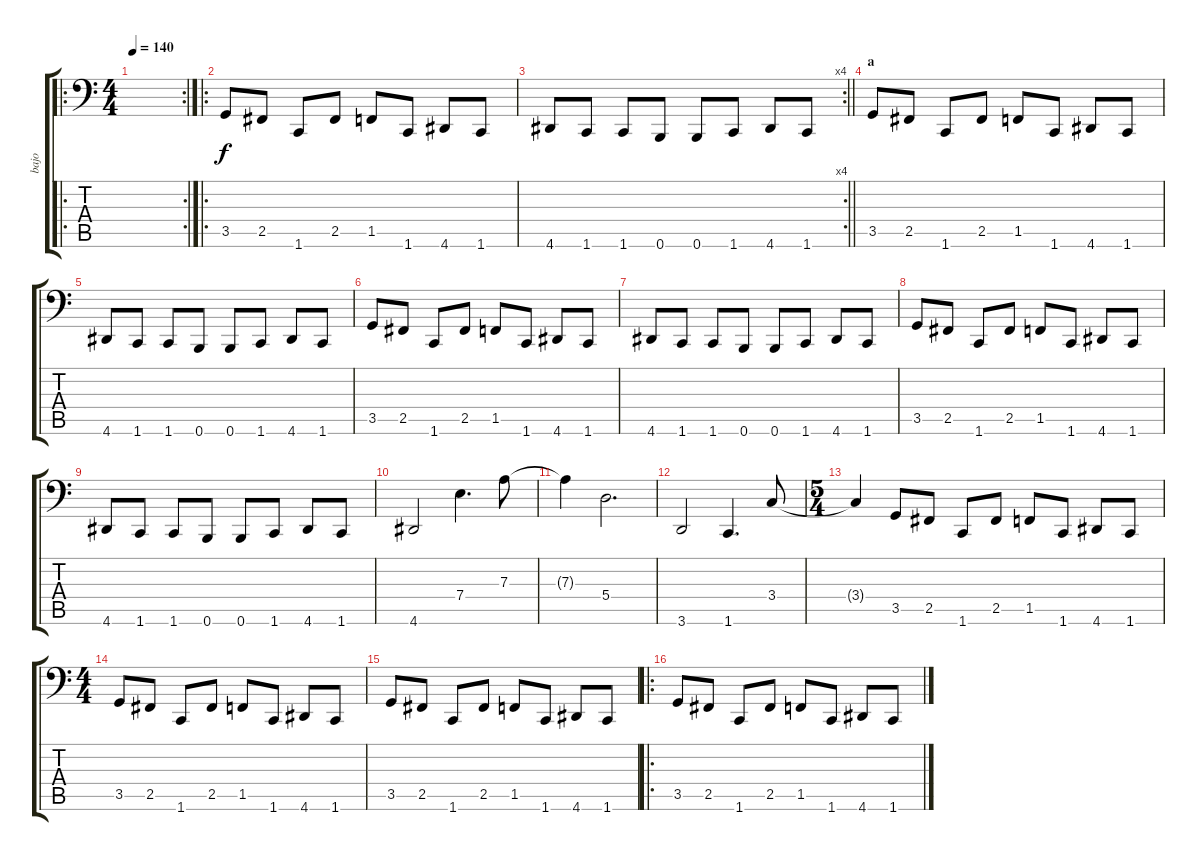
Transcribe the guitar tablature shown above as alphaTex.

\track ("bajo" "bajo") {instrument electricbassfinger}
\staff {score tabs}
\tuning (C3 G2 D2 A1 E1 B0) {hide}
\ro
\rc 2
\ts (4 4)
\tempo 140
\clef f4
\ks c
|
\ro
3.5.8 2.5.8 1.6.8 2.5.8 1.5.8 1.6.8 4.6.8 1.6.8 |
\rc 4
\barLineRight lightlight
4.6.8 1.6.8 1.6.8 0.6.8 0.6.8 1.6.8 4.6.8 1.6.8 |
\section ("" "a")
3.5.8 2.5.8 1.6.8 2.5.8 1.5.8 1.6.8 4.6.8 1.6.8 |
4.6.8 1.6.8 1.6.8 0.6.8 0.6.8 1.6.8 4.6.8 1.6.8 |
3.5.8 2.5.8 1.6.8 2.5.8 1.5.8 1.6.8 4.6.8 1.6.8 |
4.6.8 1.6.8 1.6.8 0.6.8 0.6.8 1.6.8 4.6.8 1.6.8 |
3.5.8 2.5.8 1.6.8 2.5.8 1.5.8 1.6.8 4.6.8 1.6.8 |
4.6.8 1.6.8 1.6.8 0.6.8 0.6.8 1.6.8 4.6.8 1.6.8 |
4.6.2 7.4.4{d} 7.3.8 |
7.3{t}.4 5.4.2{d} |
3.6.2 1.6.4{d} 3.4.8 |
\ts (5 4)
3.4{t}.4 3.5.8 2.5.8 1.6.8 2.5.8 1.5.8 1.6.8 4.6.8 1.6.8 |
\ts (4 4)
3.5.8 2.5.8 1.6.8 2.5.8 1.5.8 1.6.8 4.6.8 1.6.8 |
3.5.8 2.5.8 1.6.8 2.5.8 1.5.8 1.6.8 4.6.8 1.6.8 |
\ro
3.5.8 2.5.8 1.6.8 2.5.8 1.5.8 1.6.8 4.6.8 1.6.8
